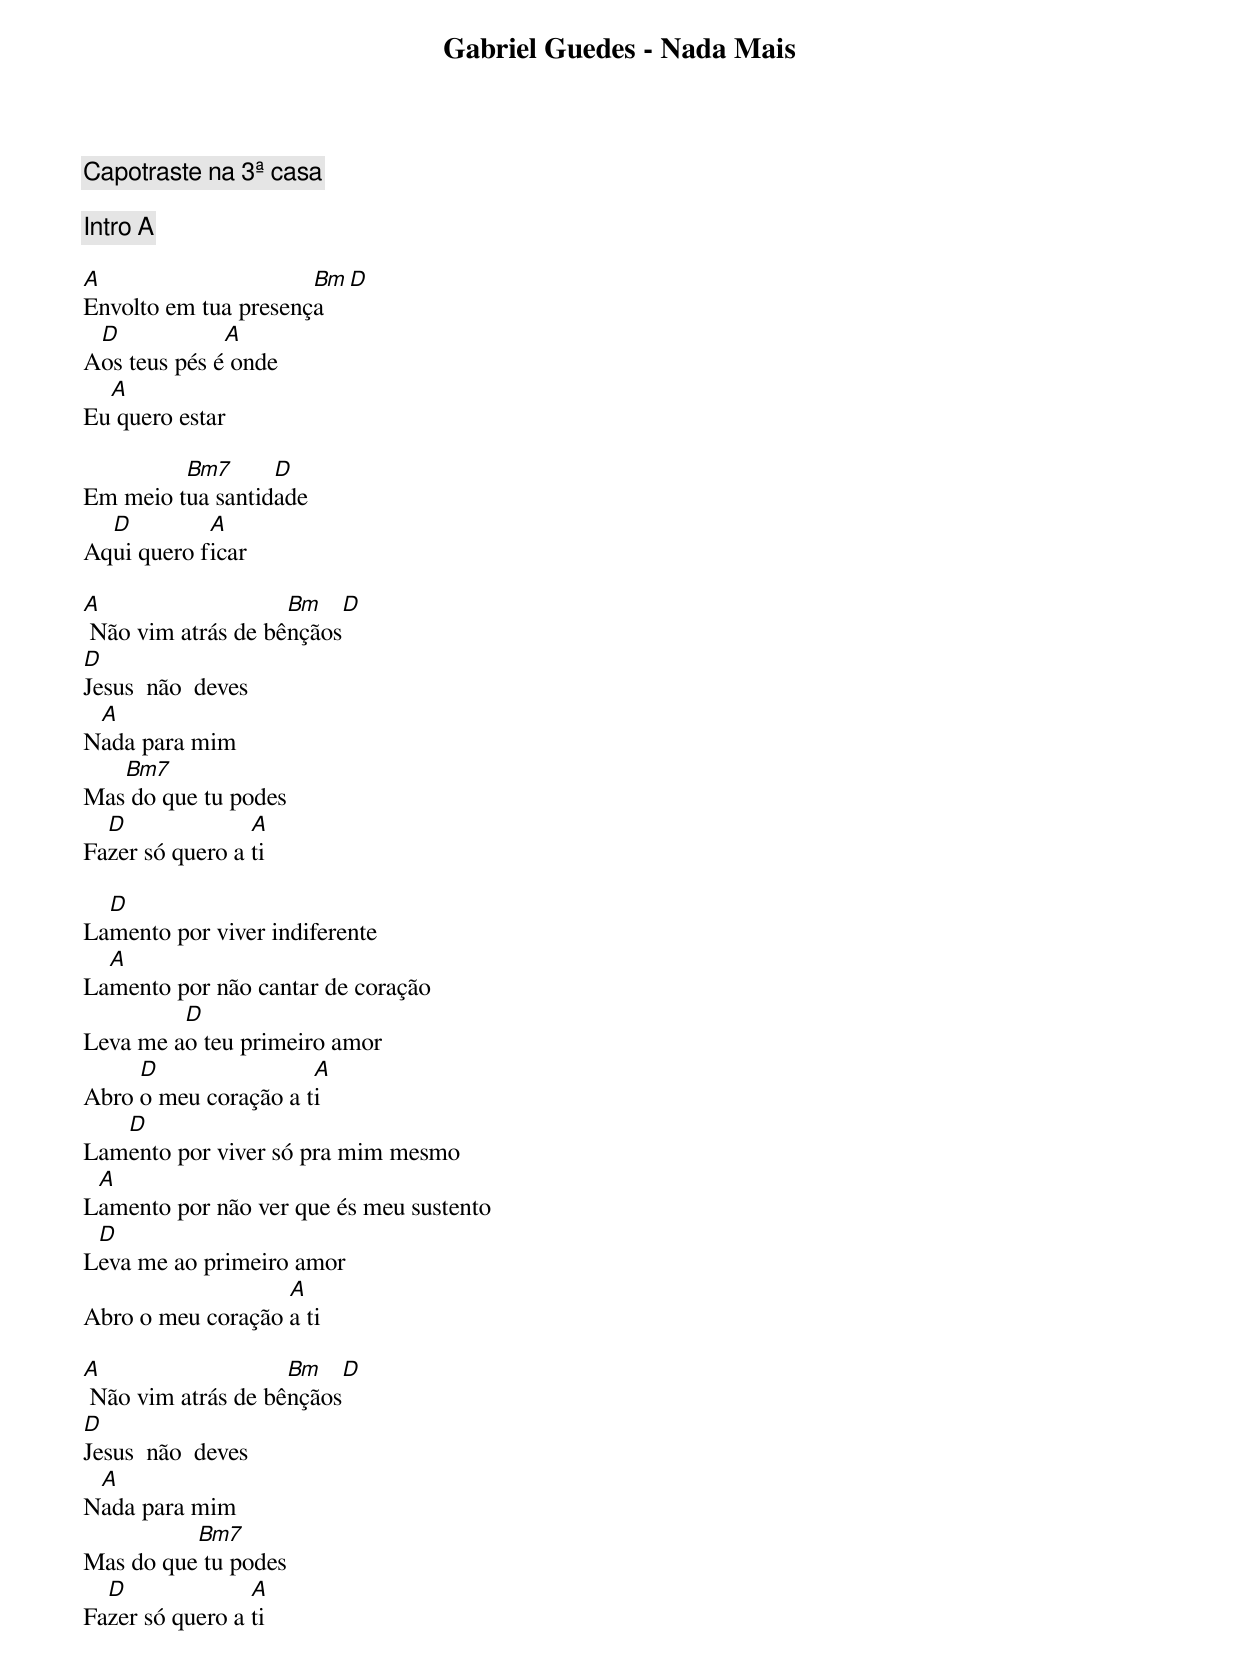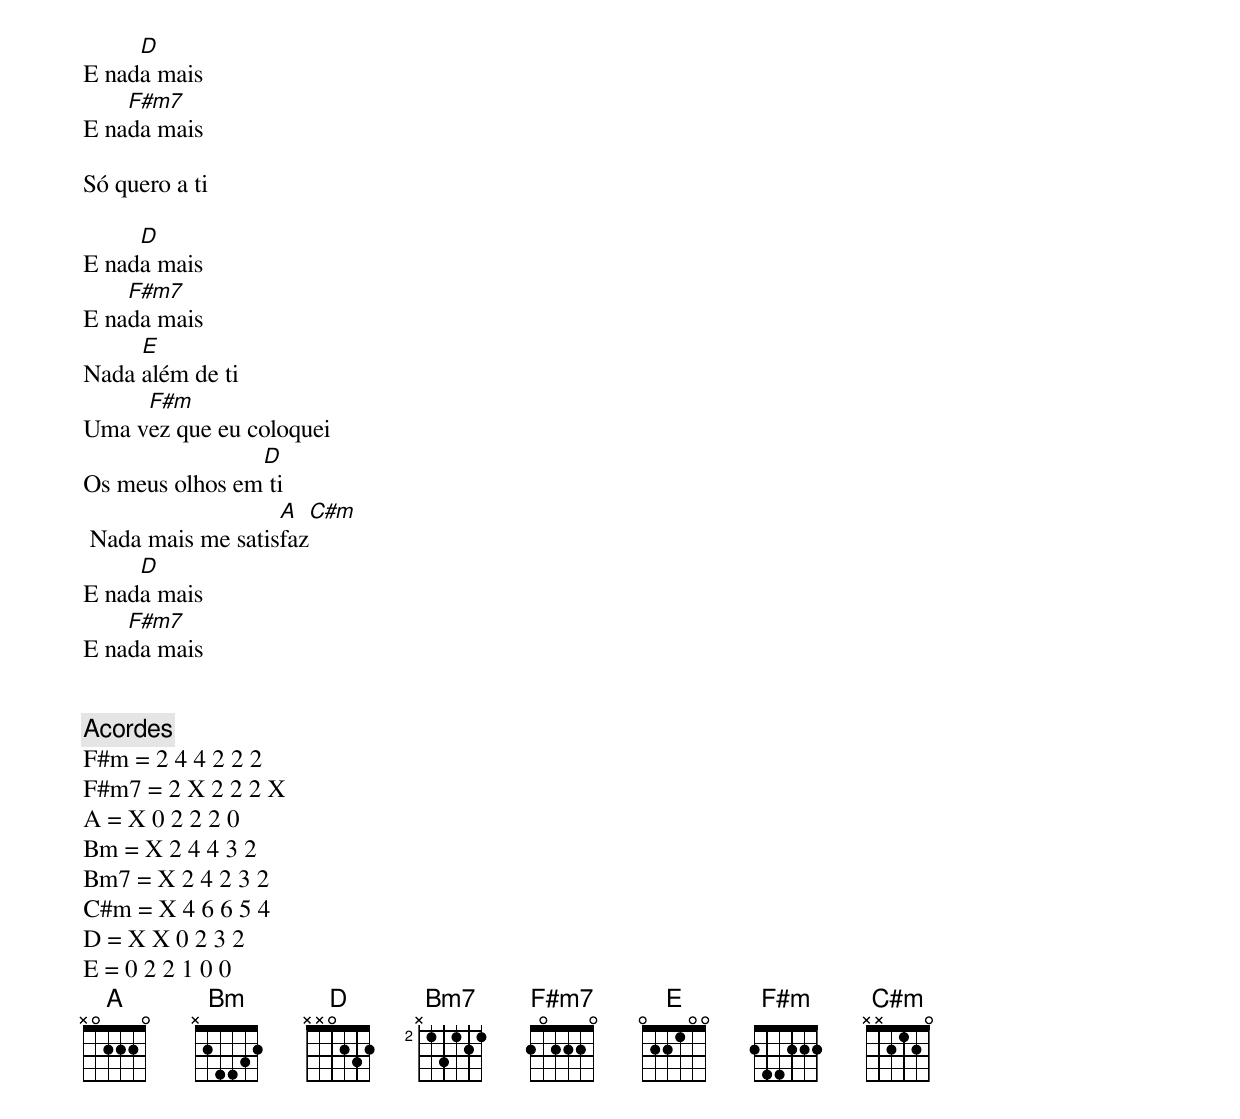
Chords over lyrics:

Gabriel Guedes - Nada Mais

Capotraste na 3ª casa

[Intro] A

A                     Bm  D
Envolto em tua presença
 D            A
Aos teus pés é onde
  A
Eu quero estar

         Bm7      D
Em meio tua santidade
  D         A
Aqui quero ficar

A                   Bm     D
 Não vim atrás de bênçãos
D
Jesus  não  deves
 A
Nada para mim
   Bm7
Mas do que tu podes
  D              A
Fazer só quero a ti

  D
Lamento por viver indiferente
  A
Lamento por não cantar de coração
         D
Leva me ao teu primeiro amor
     D                A
Abro o meu coração a ti
   D
Lamento por viver só pra mim mesmo
 A
Lamento por não ver que és meu sustento
 D
Leva me ao primeiro amor
                   A
Abro o meu coração a ti

A                   Bm    D
 Não vim atrás de bênçãos
D
Jesus  não  deves
 A
Nada para mim
          Bm7
Mas do que tu podes
  D              A
Fazer só quero a ti

     D
E nada mais
    F#m7
E nada mais

Só quero a ti

     D
E nada mais
    F#m7
E nada mais
     E
Nada além de ti
     F#m
Uma vez que eu coloquei
                D
Os meus olhos em ti
                   A  C#m
 Nada mais me satisfaz
     D
E nada mais
    F#m7
E nada mais


[Acordes]
F#m = 2 4 4 2 2 2
F#m7 = 2 X 2 2 2 X
A = X 0 2 2 2 0
Bm = X 2 4 4 3 2
Bm7 = X 2 4 2 3 2
C#m = X 4 6 6 5 4
D = X X 0 2 3 2
E = 0 2 2 1 0 0
